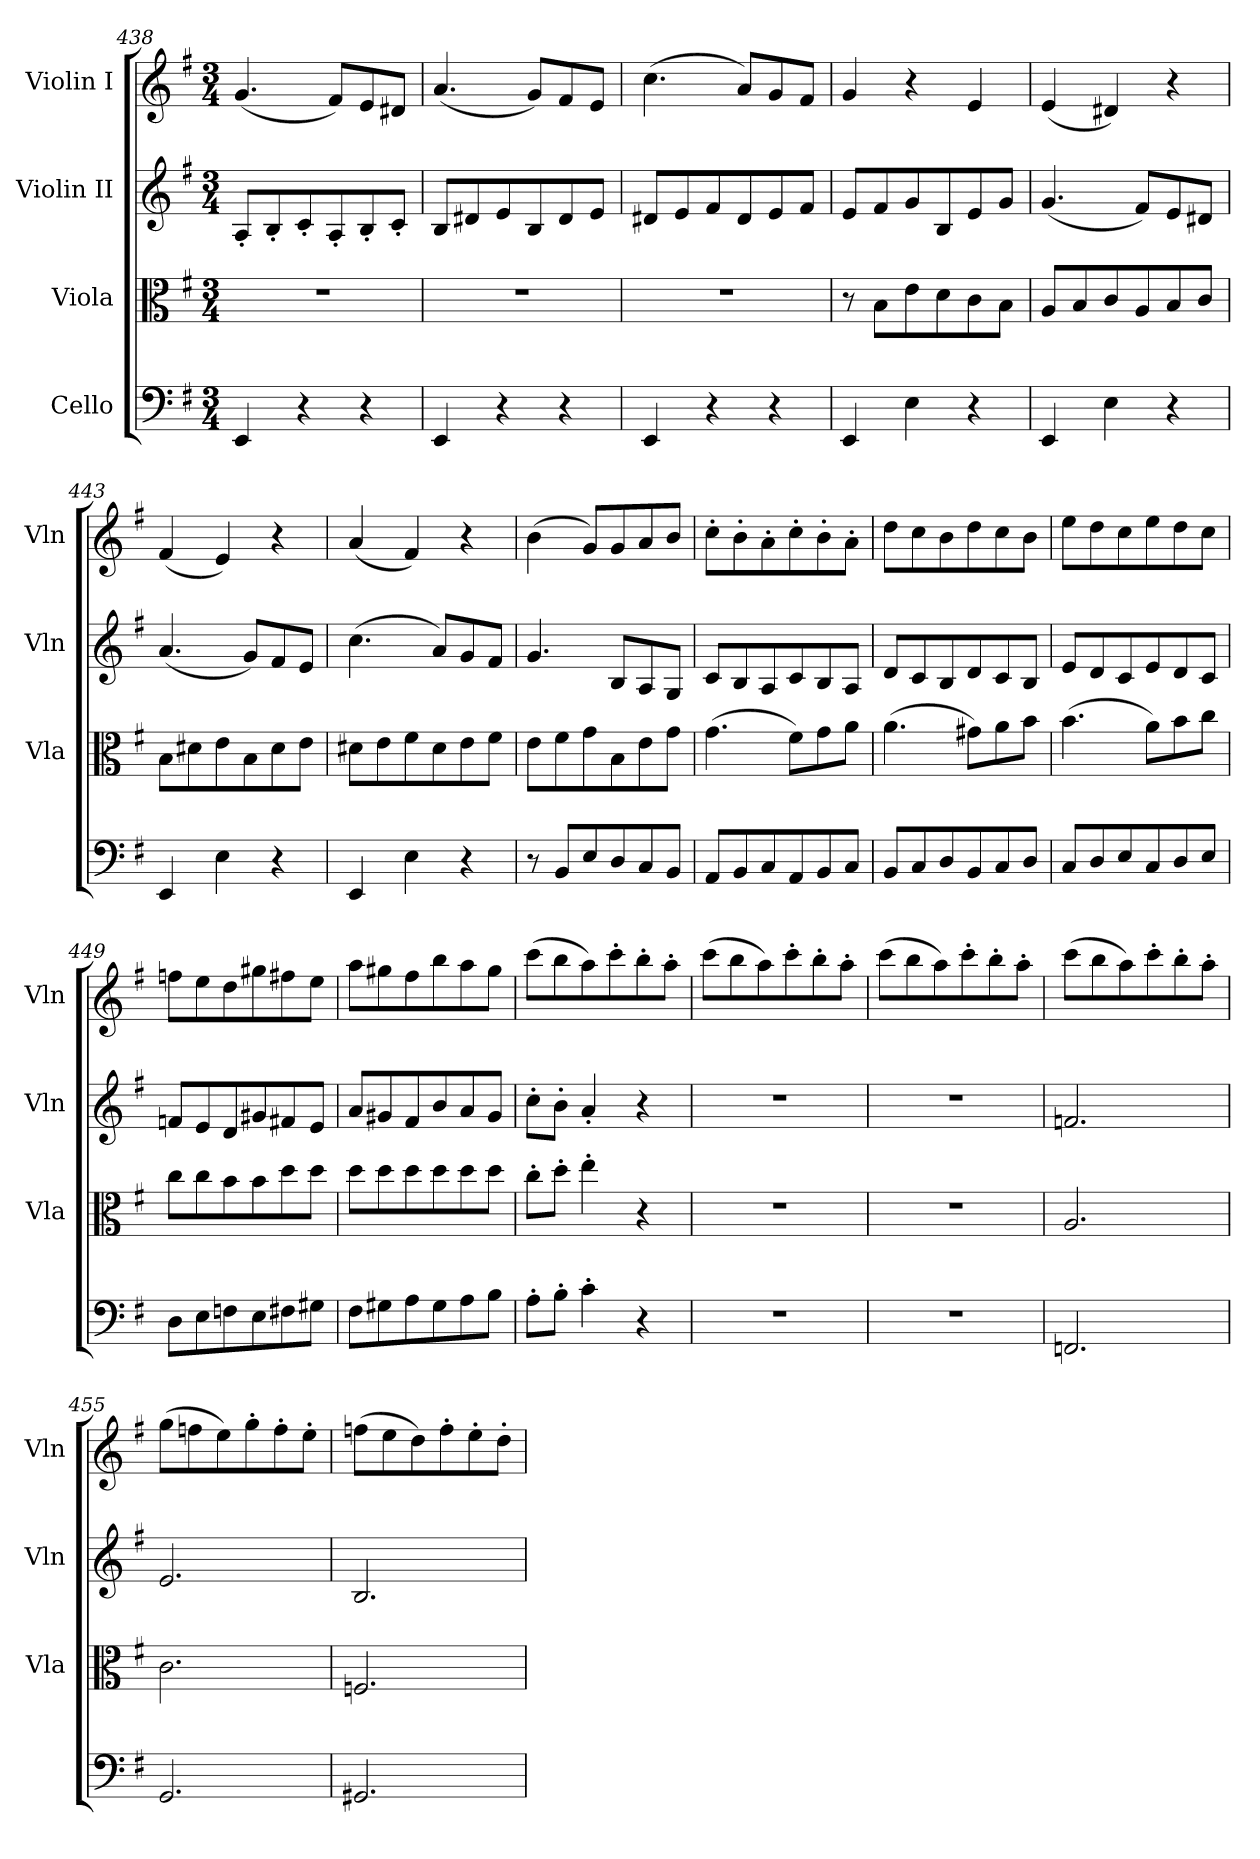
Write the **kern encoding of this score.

**kern	**kern	**kern	**kern
*part4	*part3	*part2	*part1
*staff4	*staff3	*staff2	*staff1
*I"Cello	*I"Viola	*I"Violin II	*I"Violin I
*	*I'Vla	*I'Vln	*I'Vln
*clefF4	*clefC3	*clefG2	*clefG2
*k[f#]	*k[f#]	*k[f#]	*k[f#]
*M3/4	*M3/4	*M3/4	*M3/4
=438	=438	=438	=438
4EE/	2.r	8A'/L	(<4.g/
.	.	8B'/	.
4r	.	8c'/	.
.	.	8A'/	8f#/L)
4r	.	8B'/	8e/
.	.	8c'/J	8d#X/J
=439	=439	=439	=439
4EE/	2.r	8B/L	(<4.a/
.	.	8d#X/	.
4r	.	8e/	.
.	.	8B/	8g/L)
4r	.	8d#/	8f#/
.	.	8e/J	8e/J
=440	=440	=440	=440
4EE/	2.r	8d#X/L	(>4.cc\
.	.	8e/	.
4r	.	8f#/	.
.	.	8d#/	8a/L)
4r	.	8e/	8g/
.	.	8f#/J	8f#/J
!!LO:PB:g=z
=441	=441	=441	=441
4EE/	8r	8e/L	4g/
.	8B\L	8f#/	.
4E\	8e\	8g/	4r
.	8d\	8B/	.
4r	8c\	8e/	4e/
.	8B\J	8g/J	.
=442	=442	=442	=442
4EE/	8A/L	(<4.g/	(<4e/
.	8B/	.	.
4E\	8c/	.	4d#X/)
.	8A/	8f#/L)	.
4r	8B/	8e/	4r
.	8c/J	8d#X/J	.
=443	=443	=443	=443
4EE/	8B\L	(<4.a/	(<4f#/
.	8d#X\	.	.
4E\	8e\	.	4e/)
.	8B\	8g/L)	.
4r	8d#\	8f#/	4r
.	8e\J	8e/J	.
=444	=444	=444	=444
4EE/	8d#X\L	(>4.cc\	(<4a/
.	8e\	.	.
4E\	8f#\	.	4f#/)
.	8d#\	8a/L)	.
4r	8e\	8g/	4r
.	8f#\J	8f#/J	.
=445	=445	=445	=445
8r	8e\L	4.g/	(>4b\
8BB/L	8f#\	.	.
8E/	8g\	.	8g/L)
8D/	8B\	8B/L	8g/
8C/	8e\	8A/	8a/
8BB/J	8g\J	8G/J	8b/J
=446	=446	=446	=446
8AA/L	(>4.g\	8c/L	8cc'\L
8BB/	.	8B/	8b'\
8C/	.	8A/	8a'\
8AA/	8f#\L)	8c/	8cc'\
8BB/	8g\	8B/	8b'\
8C/J	8a\J	8A/J	8a'\J
=447	=447	=447	=447
8BB/L	(>4.a\	8d/L	8dd\L
8C/	.	8c/	8cc\
8D/	.	8B/	8b\
8BB/	8g#X\L)	8d/	8dd\
8C/	8a\	8c/	8cc\
8D/J	8b\J	8B/J	8b\J
=448	=448	=448	=448
8C/L	(>4.b\	8e/L	8ee\L
8D/	.	8d/	8dd\
8E/	.	8c/	8cc\
8C/	8a\L)	8e/	8ee\
8D/	8b\	8d/	8dd\
8E/J	8cc\J	8c/J	8cc\J
=449	=449	=449	=449
8D\L	8cc\L	8fn/L	8ffn\L
8E\	8cc\	8e/	8ee\
8Fn\	8b\	8d/	8dd\
8E\	8b\	8g#X/	8gg#X\
8F#X\	8dd\	8f#X/	8ff#X\
8G#X\J	8dd\J	8e/J	8ee\J
=450	=450	=450	=450
8F#\L	8dd\L	8a/L	8aa\L
8G#X\	8dd\	8g#X/	8gg#X\
8A\	8dd\	8f#/	8ff#\
8G#\	8dd\	8b/	8bb\
8A\	8dd\	8a/	8aa\
8B\J	8dd\J	8g#/J	8gg#\J
=451	=451	=451	=451
8A'\L	8cc'\L	8cc'\L	(>8ccc\L
8B'\J	8dd'\J	8b'\J	8bb\
4c'\	4ee'\	4a'/	8aa\)
.	.	.	8ccc'\
4r	4r	4r	8bb'\
.	.	.	8aa'\J
!!LO:LB:g=z
=452	=452	=452	=452
2.r	2.r	2.r	(>8ccc\L
.	.	.	8bb\
.	.	.	8aa\)
.	.	.	8ccc'\
.	.	.	8bb'\
.	.	.	8aa'\J
=453	=453	=453	=453
2.r	2.r	2.r	(>8ccc\L
.	.	.	8bb\
.	.	.	8aa\)
.	.	.	8ccc'\
.	.	.	8bb'\
.	.	.	8aa'\J
=454	=454	=454	=454
2.FFn/	2.A/	2.fn/	(>8ccc\L
.	.	.	8bb\
.	.	.	8aa\)
.	.	.	8ccc'\
.	.	.	8bb'\
.	.	.	8aa'\J
=455	=455	=455	=455
2.GG/	2.c\	2.e/	(>8gg\L
.	.	.	8ffn\
.	.	.	8ee\)
.	.	.	8gg'\
.	.	.	8ff'\
.	.	.	8ee'\J
=456	=456	=456	=456
2.GG#X/	2.Fn/	2.B/	(>8ffn\L
.	.	.	8ee\
.	.	.	8dd\)
.	.	.	8ff'\
.	.	.	8ee'\
.	.	.	8dd'\J
=	=	=	=
*-	*-	*-	*-
